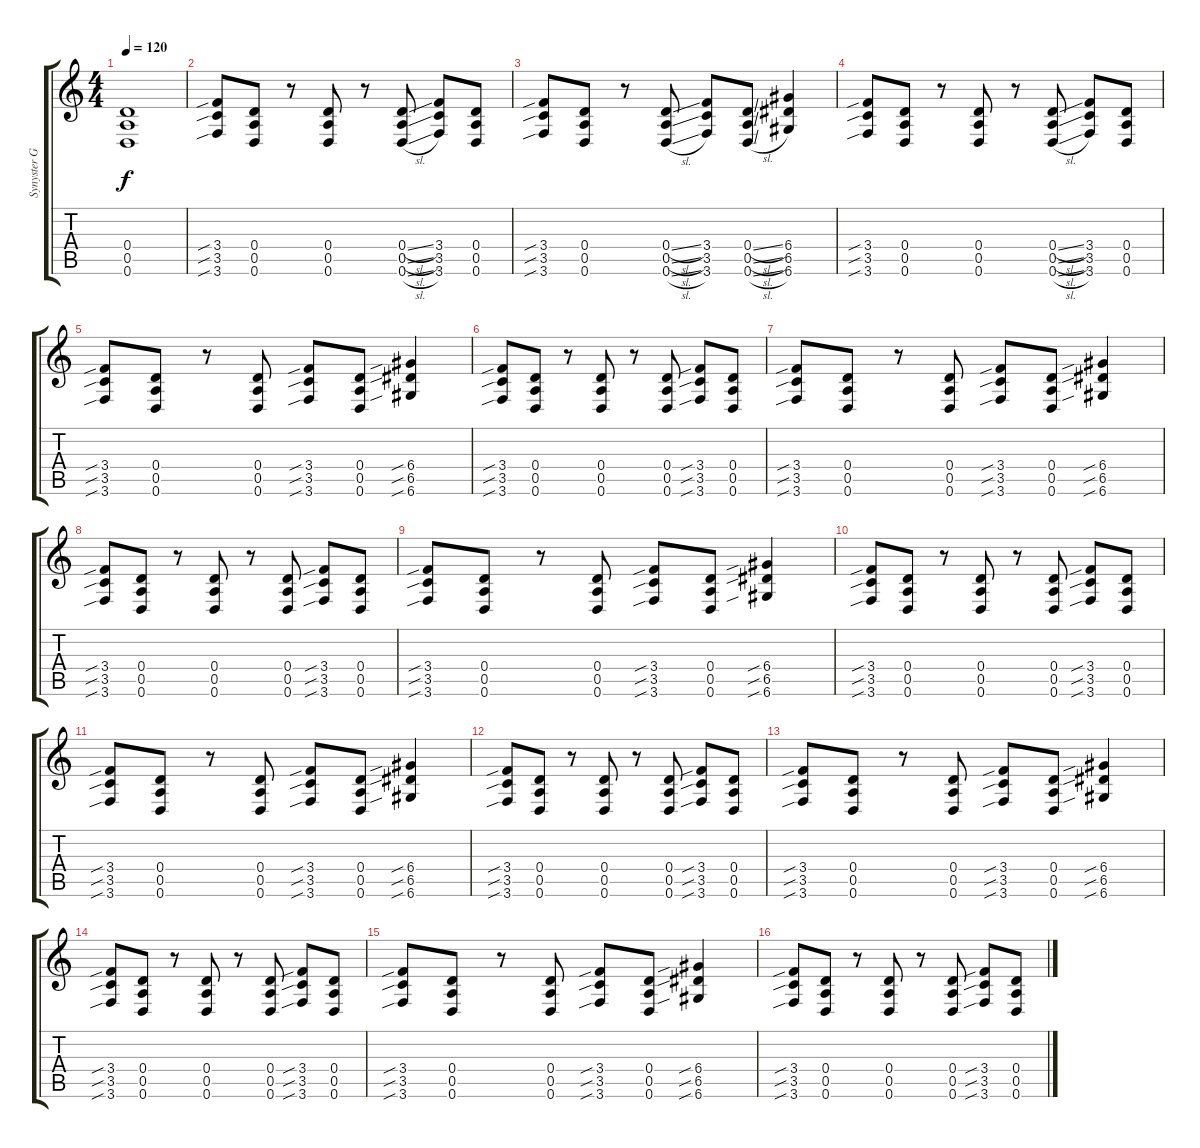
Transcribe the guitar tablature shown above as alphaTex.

\track ("Synyster Gates" "Synyster G") {instrument distortionguitar}
\staff {score tabs}
\tuning (E4 B3 G3 D3 A2 D2) {hide}
\ts (4 4)
\tempo 120
\clef g2
\ks c
(0.4 0.5 0.6).1{dy f} |
(3.4{sib} 3.5{sib} 3.6{sib}).8 (0.4 0.5 0.6).8 r.8 (0.4 0.5 0.6).8 r.8 (0.4{sl} 0.5{sl} 0.6{sl}).8 (3.4 3.5 3.6).8 (0.4 0.5 0.6).8 |
(3.4{sib} 3.5{sib} 3.6{sib}).8 (0.4 0.5 0.6).8 r.8 (0.4{sl} 0.5{sl} 0.6{sl}).8 (3.4 3.5 3.6).8 (0.4{sl} 0.5{sl} 0.6{sl}).8 (6.4 6.5 6.6).4 |
(3.4{sib} 3.5{sib} 3.6{sib}).8 (0.4 0.5 0.6).8 r.8 (0.4 0.5 0.6).8 r.8 (0.4{sl} 0.5{sl} 0.6{sl}).8 (3.4 3.5 3.6).8 (0.4 0.5 0.6).8 |
(3.4{sib} 3.5{sib} 3.6{sib}).8 (0.4 0.5 0.6).8 r.8 (0.4 0.5 0.6).8 (3.4{sib} 3.5{sib} 3.6{sib}).8 (0.4 0.5 0.6).8 (6.4{sib} 6.5{sib} 6.6{sib}).4 |
(3.4{sib} 3.5{sib} 3.6{sib}).8 (0.4 0.5 0.6).8 r.8 (0.4 0.5 0.6).8 r.8 (0.4 0.5 0.6).8 (3.4{sib} 3.5{sib} 3.6{sib}).8 (0.4 0.5 0.6).8 |
(3.4{sib} 3.5{sib} 3.6{sib}).8 (0.4 0.5 0.6).8 r.8 (0.4 0.5 0.6).8 (3.4{sib} 3.5{sib} 3.6{sib}).8 (0.4 0.5 0.6).8 (6.4{sib} 6.5{sib} 6.6{sib}).4 |
(3.4{sib} 3.5{sib} 3.6{sib}).8 (0.4 0.5 0.6).8 r.8 (0.4 0.5 0.6).8 r.8 (0.4 0.5 0.6).8 (3.4{sib} 3.5{sib} 3.6{sib}).8 (0.4 0.5 0.6).8 |
(3.4{sib} 3.5{sib} 3.6{sib}).8 (0.4 0.5 0.6).8 r.8 (0.4 0.5 0.6).8 (3.4{sib} 3.5{sib} 3.6{sib}).8 (0.4 0.5 0.6).8 (6.4{sib} 6.5{sib} 6.6{sib}).4 |
(3.4{sib} 3.5{sib} 3.6{sib}).8 (0.4 0.5 0.6).8 r.8 (0.4 0.5 0.6).8 r.8 (0.4 0.5 0.6).8 (3.4{sib} 3.5{sib} 3.6{sib}).8 (0.4 0.5 0.6).8 |
(3.4{sib} 3.5{sib} 3.6{sib}).8 (0.4 0.5 0.6).8 r.8 (0.4 0.5 0.6).8 (3.4{sib} 3.5{sib} 3.6{sib}).8 (0.4 0.5 0.6).8 (6.4{sib} 6.5{sib} 6.6{sib}).4 |
(3.4{sib} 3.5{sib} 3.6{sib}).8 (0.4 0.5 0.6).8 r.8 (0.4 0.5 0.6).8 r.8 (0.4 0.5 0.6).8 (3.4{sib} 3.5{sib} 3.6{sib}).8 (0.4 0.5 0.6).8 |
(3.4{sib} 3.5{sib} 3.6{sib}).8 (0.4 0.5 0.6).8 r.8 (0.4 0.5 0.6).8 (3.4{sib} 3.5{sib} 3.6{sib}).8 (0.4 0.5 0.6).8 (6.4{sib} 6.5{sib} 6.6{sib}).4 |
(3.4{sib} 3.5{sib} 3.6{sib}).8 (0.4 0.5 0.6).8 r.8 (0.4 0.5 0.6).8 r.8 (0.4 0.5 0.6).8 (3.4{sib} 3.5{sib} 3.6{sib}).8 (0.4 0.5 0.6).8 |
(3.4{sib} 3.5{sib} 3.6{sib}).8 (0.4 0.5 0.6).8 r.8 (0.4 0.5 0.6).8 (3.4{sib} 3.5{sib} 3.6{sib}).8 (0.4 0.5 0.6).8 (6.4{sib} 6.5{sib} 6.6{sib}).4 |
(3.4{sib} 3.5{sib} 3.6{sib}).8 (0.4 0.5 0.6).8 r.8 (0.4 0.5 0.6).8 r.8 (0.4 0.5 0.6).8 (3.4{sib} 3.5{sib} 3.6{sib}).8 (0.4 0.5 0.6).8
